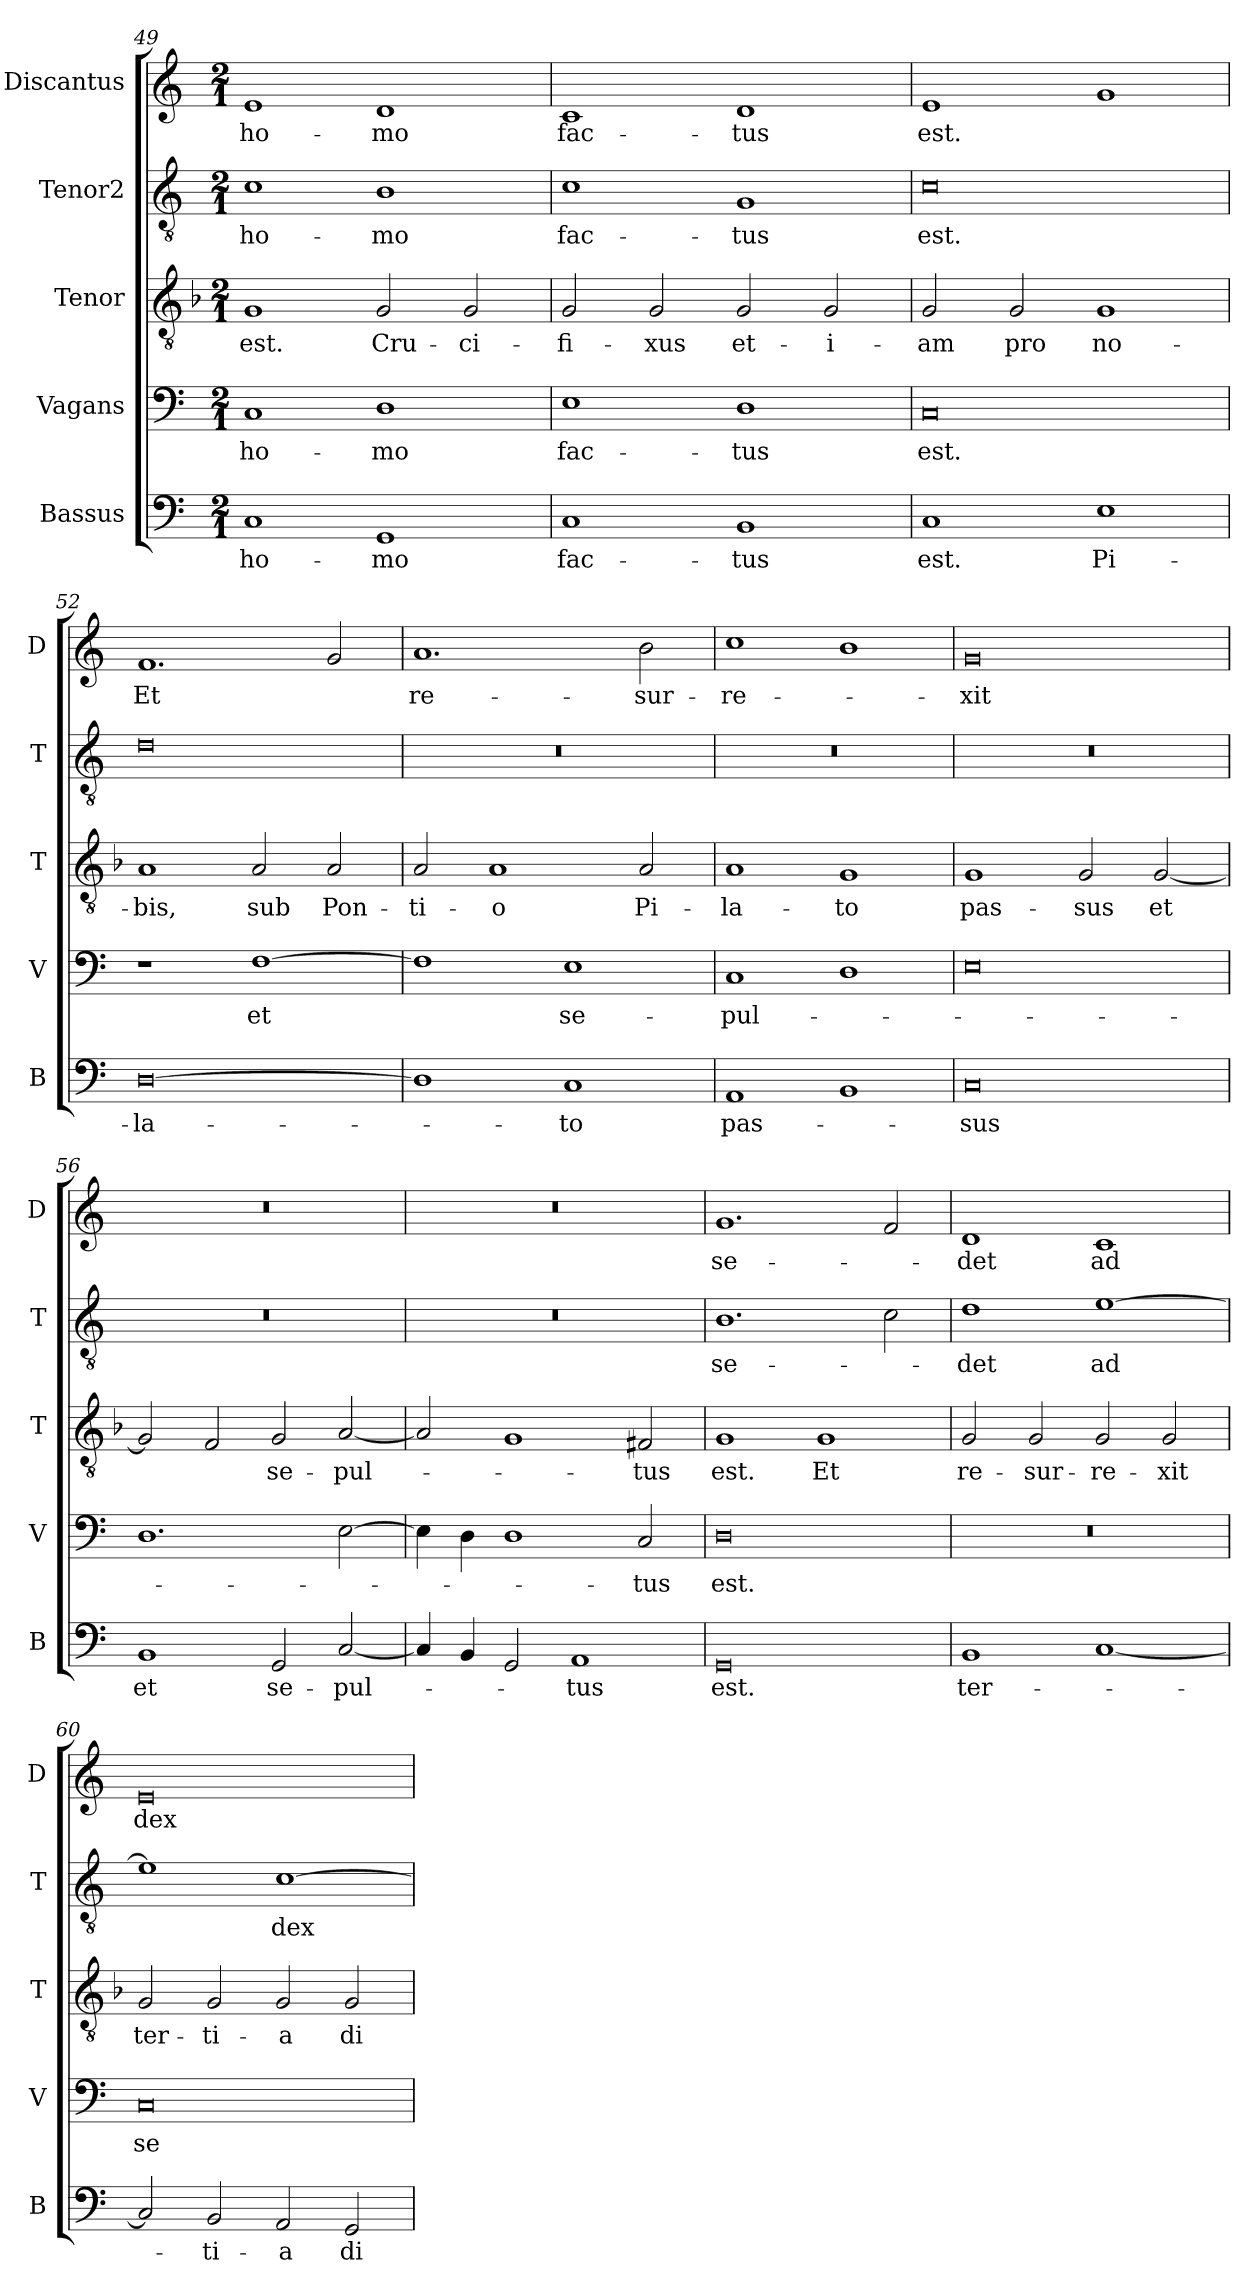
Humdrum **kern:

**kern	**text	**kern	**text	**kern	**text	**kern	**text	**kern	**text
*part5	*part5	*part4	*part4	*part3	*part3	*part2	*part2	*part1	*part1
*staff5	*staff5	*staff4	*staff4	*staff3	*staff3	*staff2	*staff2	*staff1	*staff1
*I"Bassus	*	*I"Vagans	*	*I"Tenor	*	*I"Tenor2	*	*I"Discantus	*
*I'B	*	*I'V	*	*I'T	*	*I'T	*	*I'D	*
*clefF4	*	*clefF4	*	*clefGv2	*	*clefGv2	*	*clefG2	*
*k[]	*	*k[]	*	*k[b-]	*	*k[]	*	*k[]	*
*M2/1	*	*M2/1	*	*M2/1	*	*M2/1	*	*M2/1	*
=49	=49	=49	=49	=49	=49	=49	=49	=49	=49
1C	ho-	1C	ho-	1G	est.	1c	ho-	1e	ho-
1GG	-mo	1D	-mo	2G/	Cru-	1B	-mo	1d	-mo
.	.	.	.	2G/	-ci-	.	.	.	.
=50	=50	=50	=50	=50	=50	=50	=50	=50	=50
1C	fac-	1E	fac-	2G/	-fi-	1c	fac-	1c	fac-
.	.	.	.	2G/	-xus	.	.	.	.
1BB	-tus	1D	-tus	2G/	et-	1G	-tus	1d	-tus
.	.	.	.	2G/	-i-	.	.	.	.
=51	=51	=51	=51	=51	=51	=51	=51	=51	=51
1C	est.	0C	est.	2G/	-am	0c	est.	1e	est.
.	.	.	.	2G/	pro	.	.	.	.
1E	Pi-	.	.	1G	no-	.	.	1g	.
=52	=52	=52	=52	=52	=52	=52	=52	=52	=52
[0D	-la-	1r	.	1A	-bis,	0d	.	1.f	Et
.	.	[1F	et	2A/	sub	.	.	.	.
.	.	.	.	2A/	Pon-	.	.	2g/	.
=53	=53	=53	=53	=53	=53	=53	=53	=53	=53
1D]	.	1F]	.	2A/	-ti-	0r	.	1.a	re-
.	.	.	.	1A	-o	.	.	.	.
1C	-to	1E	se-	.	.	.	.	.	.
.	.	.	.	2A/	Pi-	.	.	2b\	-sur-
=54	=54	=54	=54	=54	=54	=54	=54	=54	=54
1AA	pas-	1C	-pul-	1A	-la-	0r	.	1cc	-re-
1BB	.	1D	.	1G	-to	.	.	1b	.
=55	=55	=55	=55	=55	=55	=55	=55	=55	=55
0C	-sus	0E	.	1G	pas-	0r	.	0g	-xit
.	.	.	.	2G/	-sus	.	.	.	.
.	.	.	.	[2G/	et	.	.	.	.
=56	=56	=56	=56	=56	=56	=56	=56	=56	=56
1BB	et	1.D	.	2G/]	.	0r	.	0r	.
.	.	.	.	2F/	.	.	.	.	.
2GG/	se-	.	.	2G/	se-	.	.	.	.
[2C/	-pul-	[2E\	.	[2A/	-pul-	.	.	.	.
=57	=57	=57	=57	=57	=57	=57	=57	=57	=57
4C/]	.	4E\]	.	2A/]	.	0r	.	0r	.
4BB/	.	4D\	.	.	.	.	.	.	.
2GG/	.	1D	.	1G	.	.	.	.	.
1AA	-tus	.	.	.	.	.	.	.	.
.	.	2C/	-tus	2F#X/	-tus	.	.	.	.
=58	=58	=58	=58	=58	=58	=58	=58	=58	=58
0GG	est.	0D	est.	1G	est.	1.B	se-	1.g	se-
.	.	.	.	1G	Et	.	.	.	.
.	.	.	.	.	.	2c\	.	2f/	.
=59	=59	=59	=59	=59	=59	=59	=59	=59	=59
1BB	ter-	0r	.	2G/	re-	1d	-det	1d	-det
.	.	.	.	2G/	-sur-	.	.	.	.
[1C	.	.	.	2G/	-re-	[1e	ad	1c	ad
.	.	.	.	2G/	-xit	.	.	.	.
=60	=60	=60	=60	=60	=60	=60	=60	=60	=60
2C/]	.	0C	se-	2G/	ter-	1e]	.	0e	dex-
2BB/	-ti-	.	.	2G/	-ti-	.	.	.	.
2AA/	-a	.	.	2G/	-a	[1c	dex-	.	.
2GG/	di-	.	.	2G/	di-	.	.	.	.
=	=	=	=	=	=	=	=	=	=
*-	*-	*-	*-	*-	*-	*-	*-	*-	*-
